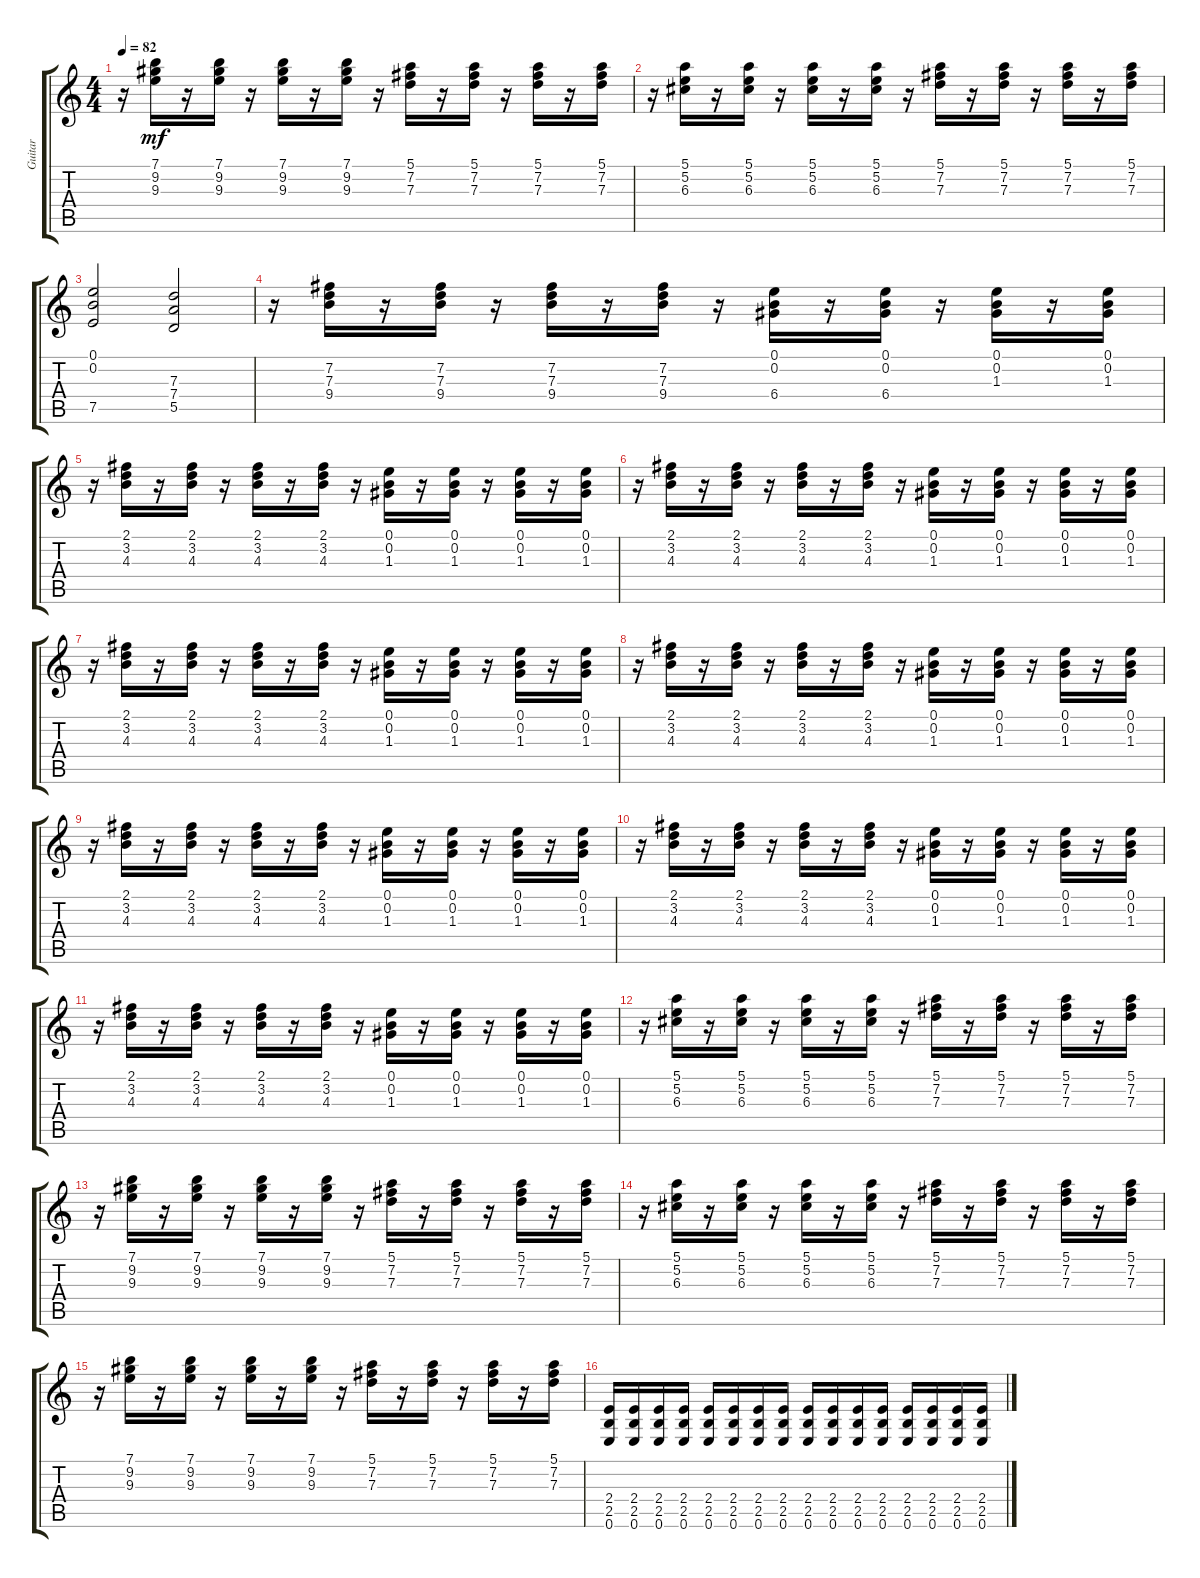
\track ("Guitar" "Guitar") {instrument electricguitarclean}
\staff {score tabs}
\tuning (E4 B3 G3 D3 A2 E2) {hide}
\ts (4 4)
\tempo 82
\clef g2
\ks c
r.16{dy mf} (7.1 9.2 9.3).16 r.16 (7.1 9.2 9.3).16 r.16 (7.1 9.2 9.3).16 r.16 (7.1 9.2 9.3).16 r.16 (5.1 7.2 7.3).16 r.16 (5.1 7.2 7.3).16 r.16 (5.1 7.2 7.3).16 r.16 (5.1 7.2 7.3).16 |
r.16 (5.1 5.2 6.3).16 r.16 (5.1 5.2 6.3).16 r.16 (5.1 5.2 6.3).16 r.16 (5.1 5.2 6.3).16 r.16 (5.1 7.2 7.3).16 r.16 (5.1 7.2 7.3).16 r.16 (5.1 7.2 7.3).16 r.16 (5.1 7.2 7.3).16 |
(0.1 0.2 7.5).2 (7.3 7.4 5.5).2 |
r.16 (7.2 7.3 9.4).16 r.16 (7.2 7.3 9.4).16 r.16 (7.2 7.3 9.4).16 r.16 (7.2 7.3 9.4).16 r.16 (0.1 0.2 6.4).16 r.16 (0.1 0.2 6.4).16 r.16 (0.1 0.2 1.3).16 r.16 (0.1 0.2 1.3).16 |
r.16 (2.1 3.2 4.3).16 r.16 (2.1 3.2 4.3).16 r.16 (2.1 3.2 4.3).16 r.16 (2.1 3.2 4.3).16 r.16 (0.1 0.2 1.3).16 r.16 (0.1 0.2 1.3).16 r.16 (0.1 0.2 1.3).16 r.16 (0.1 0.2 1.3).16 |
r.16 (2.1 3.2 4.3).16 r.16 (2.1 3.2 4.3).16 r.16 (2.1 3.2 4.3).16 r.16 (2.1 3.2 4.3).16 r.16 (0.1 0.2 1.3).16 r.16 (0.1 0.2 1.3).16 r.16 (0.1 0.2 1.3).16 r.16 (0.1 0.2 1.3).16 |
r.16 (2.1 3.2 4.3).16 r.16 (2.1 3.2 4.3).16 r.16 (2.1 3.2 4.3).16 r.16 (2.1 3.2 4.3).16 r.16 (0.1 0.2 1.3).16 r.16 (0.1 0.2 1.3).16 r.16 (0.1 0.2 1.3).16 r.16 (0.1 0.2 1.3).16 |
r.16 (2.1 3.2 4.3).16 r.16 (2.1 3.2 4.3).16 r.16 (2.1 3.2 4.3).16 r.16 (2.1 3.2 4.3).16 r.16 (0.1 0.2 1.3).16 r.16 (0.1 0.2 1.3).16 r.16 (0.1 0.2 1.3).16 r.16 (0.1 0.2 1.3).16 |
r.16 (2.1 3.2 4.3).16 r.16 (2.1 3.2 4.3).16 r.16 (2.1 3.2 4.3).16 r.16 (2.1 3.2 4.3).16 r.16 (0.1 0.2 1.3).16 r.16 (0.1 0.2 1.3).16 r.16 (0.1 0.2 1.3).16 r.16 (0.1 0.2 1.3).16 |
r.16 (2.1 3.2 4.3).16 r.16 (2.1 3.2 4.3).16 r.16 (2.1 3.2 4.3).16 r.16 (2.1 3.2 4.3).16 r.16 (0.1 0.2 1.3).16 r.16 (0.1 0.2 1.3).16 r.16 (0.1 0.2 1.3).16 r.16 (0.1 0.2 1.3).16 |
r.16 (2.1 3.2 4.3).16 r.16 (2.1 3.2 4.3).16 r.16 (2.1 3.2 4.3).16 r.16 (2.1 3.2 4.3).16 r.16 (0.1 0.2 1.3).16 r.16 (0.1 0.2 1.3).16 r.16 (0.1 0.2 1.3).16 r.16 (0.1 0.2 1.3).16 |
r.16 (5.1 5.2 6.3).16 r.16 (5.1 5.2 6.3).16 r.16 (5.1 5.2 6.3).16 r.16 (5.1 5.2 6.3).16 r.16 (5.1 7.2 7.3).16 r.16 (5.1 7.2 7.3).16 r.16 (5.1 7.2 7.3).16 r.16 (5.1 7.2 7.3).16 |
r.16 (7.1 9.2 9.3).16 r.16 (7.1 9.2 9.3).16 r.16 (7.1 9.2 9.3).16 r.16 (7.1 9.2 9.3).16 r.16 (5.1 7.2 7.3).16 r.16 (5.1 7.2 7.3).16 r.16 (5.1 7.2 7.3).16 r.16 (5.1 7.2 7.3).16 |
r.16 (5.1 5.2 6.3).16 r.16 (5.1 5.2 6.3).16 r.16 (5.1 5.2 6.3).16 r.16 (5.1 5.2 6.3).16 r.16 (5.1 7.2 7.3).16 r.16 (5.1 7.2 7.3).16 r.16 (5.1 7.2 7.3).16 r.16 (5.1 7.2 7.3).16 |
r.16 (7.1 9.2 9.3).16 r.16 (7.1 9.2 9.3).16 r.16 (7.1 9.2 9.3).16 r.16 (7.1 9.2 9.3).16 r.16 (5.1 7.2 7.3).16 r.16 (5.1 7.2 7.3).16 r.16 (5.1 7.2 7.3).16 r.16 (5.1 7.2 7.3).16 |
(2.4 2.5 0.6).16 (2.4 2.5 0.6).16 (2.4 2.5 0.6).16 (2.4 2.5 0.6).16 (2.4 2.5 0.6).16 (2.4 2.5 0.6).16 (2.4 2.5 0.6).16 (2.4 2.5 0.6).16 (2.4 2.5 0.6).16 (2.4 2.5 0.6).16 (2.4 2.5 0.6).16 (2.4 2.5 0.6).16 (2.4 2.5 0.6).16 (2.4 2.5 0.6).16 (2.4 2.5 0.6).16 (2.4 2.5 0.6).16
